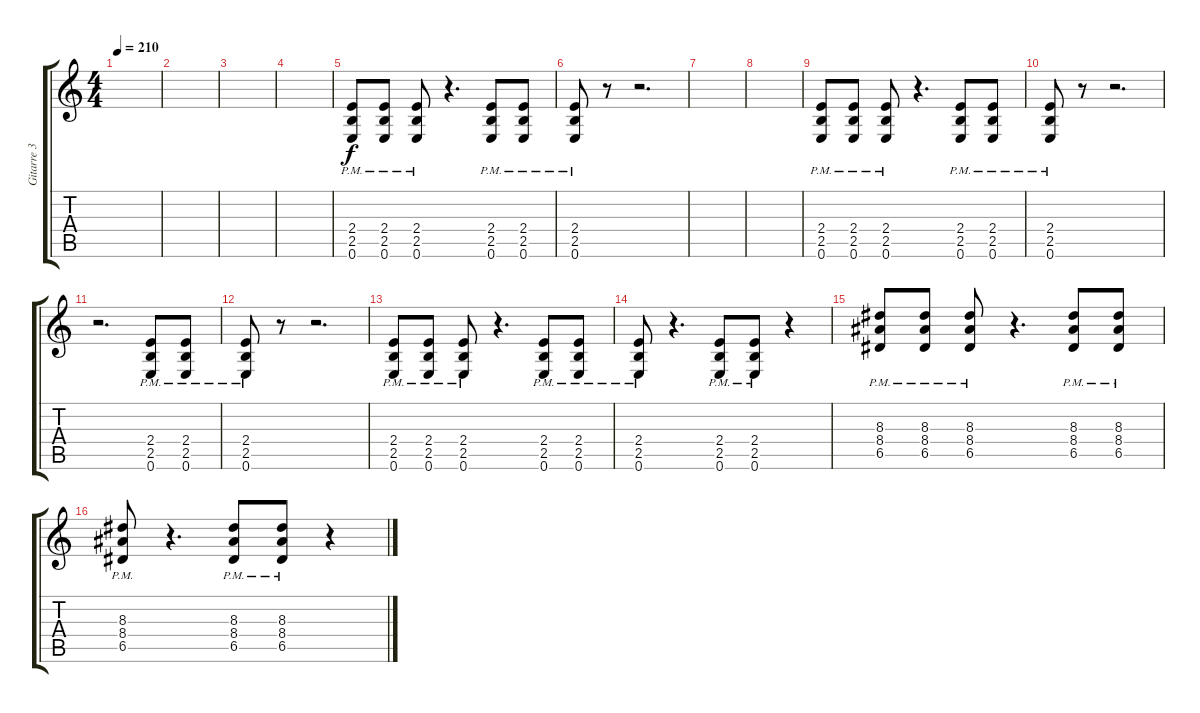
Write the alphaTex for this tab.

\track ("Gitarre 3" "Gitarre 3") {instrument distortionguitar}
\staff {score tabs}
\tuning (E4 B3 G3 D3 A2 E2) {hide}
\ts (4 4)
\tempo 210
\clef g2
\ks c
|
|
|
|
(2.4{pm} 2.5{pm} 0.6{pm}).8{volume 12 balance 8} (2.4{pm} 2.5{pm} 0.6{pm}).8 (2.4{pm} 2.5{pm} 0.6{pm}).8 r.4{d} (2.4{pm} 2.5{pm} 0.6{pm}).8 (2.4{pm} 2.5{pm} 0.6{pm}).8 |
(2.4{pm} 2.5{pm} 0.6{pm}).8 r.8 r.2{d} |
|
|
(2.4{pm} 2.5{pm} 0.6{pm}).8 (2.4{pm} 2.5{pm} 0.6{pm}).8 (2.4{pm} 2.5{pm} 0.6{pm}).8 r.4{d} (2.4{pm} 2.5{pm} 0.6{pm}).8 (2.4{pm} 2.5{pm} 0.6{pm}).8 |
(2.4{pm} 2.5{pm} 0.6{pm}).8 r.8 r.2{d} |
r.2{d} (2.4{pm} 2.5{pm} 0.6{pm}).8 (2.4{pm} 2.5{pm} 0.6{pm}).8 |
(2.4{pm} 2.5{pm} 0.6{pm}).8 r.8 r.2{d} |
(2.4{pm} 2.5{pm} 0.6{pm}).8 (2.4{pm} 2.5{pm} 0.6{pm}).8 (2.4{pm} 2.5{pm} 0.6{pm}).8 r.4{d} (2.4{pm} 2.5{pm} 0.6{pm}).8 (2.4{pm} 2.5{pm} 0.6{pm}).8 |
(2.4{pm} 2.5{pm} 0.6{pm}).8 r.4{d} (2.4{pm} 2.5{pm} 0.6{pm}).8 (2.4{pm} 2.5{pm} 0.6{pm}).8 r.4 |
(8.3{pm} 8.4{pm} 6.5{pm}).8 (8.3{pm} 8.4{pm} 6.5{pm}).8 (8.3{pm} 8.4{pm} 6.5{pm}).8 r.4{d} (8.3{pm} 8.4{pm} 6.5{pm}).8 (8.3{pm} 8.4{pm} 6.5{pm}).8 |
(8.3{pm} 8.4{pm} 6.5{pm}).8 r.4{d} (8.3{pm} 8.4{pm} 6.5{pm}).8 (8.3{pm} 8.4{pm} 6.5{pm}).8 r.4
